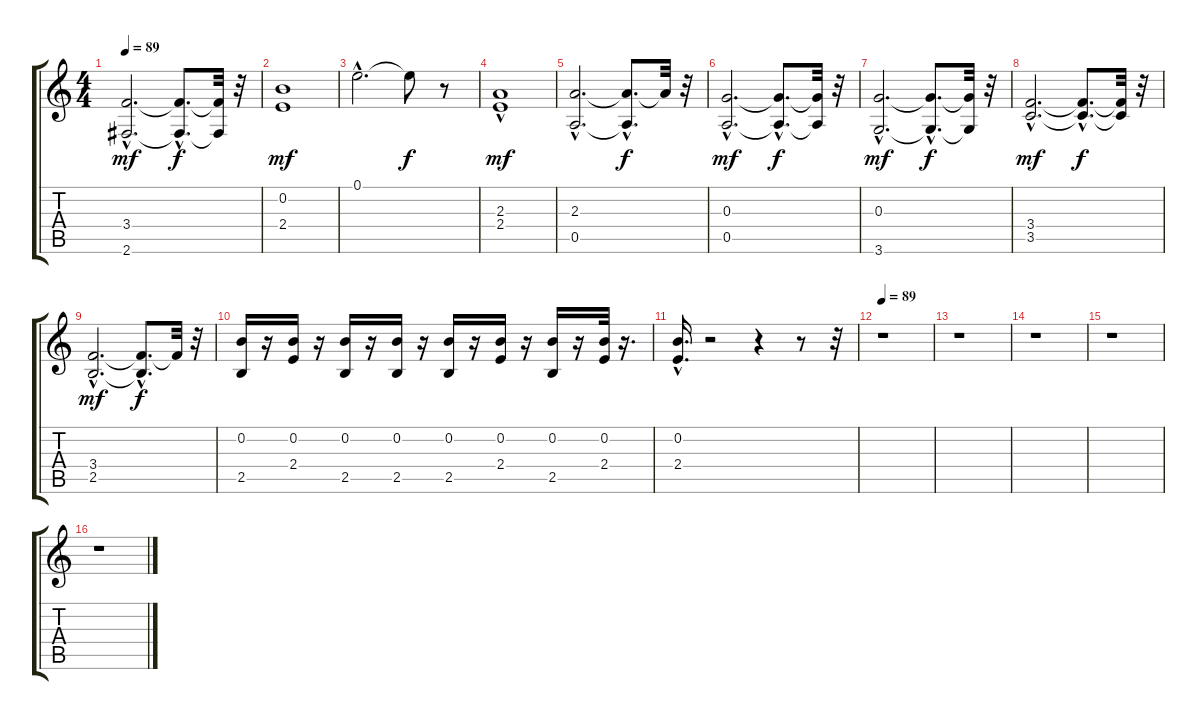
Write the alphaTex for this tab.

\track "" {instrument distortionguitar}
\staff {score tabs}
\tuning (E4 B3 G3 D3 A2 E2) {hide}
\ts (4 4)
\tempo 89
\clef g2
\ks c
(3.4{hac} 2.6{hac}).2{d dy mf} (3.4{hac t} 2.6{hac t}).8{d dy f} (3.4{t} 2.6{t}).32 r.32 |
(0.2 2.4).1{dy mf} |
0.1{hac}.2{d} 0.1{t}.8{dy f} r.8 |
(2.3{hac} 2.4).1{dy mf} |
(2.3{hac} 0.5{hac}).2{d} (2.3{hac t} 0.5{hac t}).8{d dy f} 2.3{t}.32 r.32 |
(0.3{hac} 0.5{hac}).2{d dy mf} (0.3{hac t} 0.5{hac t}).8{d dy f} (0.3{t} 0.5{t}).32 r.32 |
(0.3{hac} 3.6{hac}).2{d dy mf} (0.3{hac t} 3.6{hac t}).8{d dy f} (0.3{t} 3.6{t}).32 r.32 |
(3.4{hac} 3.5{hac}).2{d dy mf} (3.4{hac t} 3.5{hac t}).8{d dy f} (3.4{t} 3.5{t}).32 r.32 |
(3.4{hac} 2.5{hac}).2{d dy mf} (3.4{hac t} 2.5{t}).8{d dy f} 3.4{t}.32 r.32 |
(0.2 2.5).16 r.16 (0.2 2.4).16 r.16 (0.2 2.5).16 r.16 (0.2 2.5).16 r.16 (0.2 2.5).16 r.16 (0.2 2.4).16 r.16 (0.2 2.5).16 r.16 (0.2 2.4).32 r.16{d} |
(0.2{hac} 2.4{hac}).16{d} r.2 r.4 r.8 r.32 |
\tempo 89
r.1 |
r.1 |
r.1 |
r.1 |
r.1
